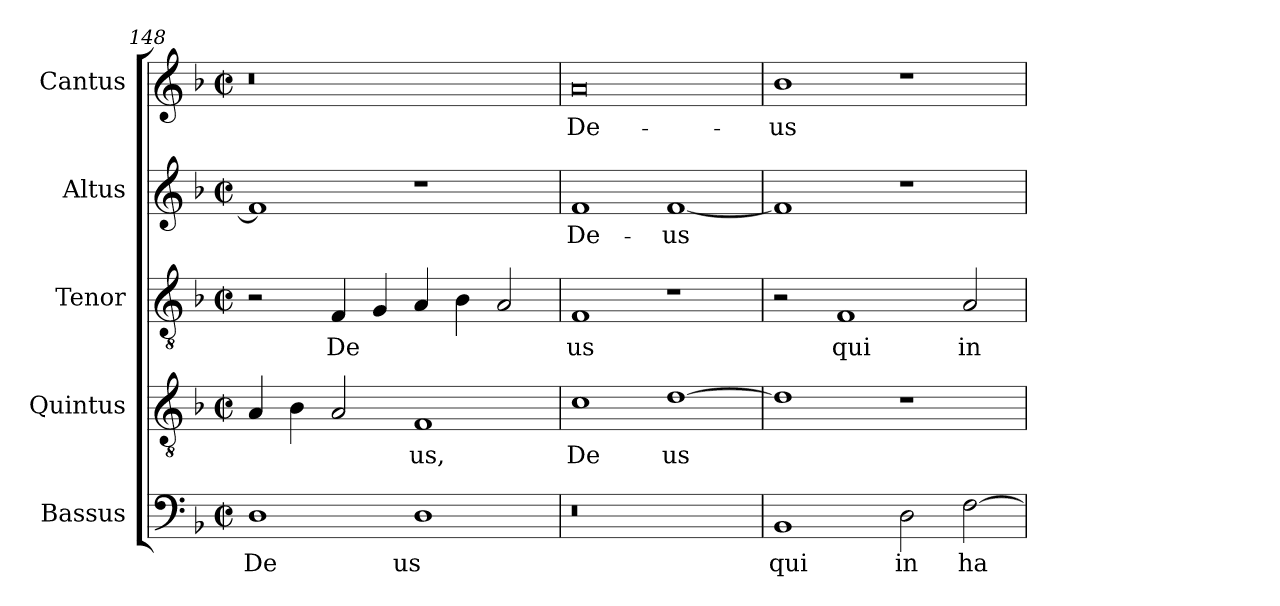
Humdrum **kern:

**kern	**text	**kern	**text	**kern	**text	**kern	**text	**kern	**text
*part5	*part5	*part4	*part4	*part3	*part3	*part2	*part2	*part1	*part1
*staff5	*staff5	*staff4	*staff4	*staff3	*staff3	*staff2	*staff2	*staff1	*staff1
*I"Bassus	*	*I"Quintus	*	*I"Tenor	*	*I"Altus	*	*I"Cantus	*
*I'Bassus	*	*I'Quintus	*	*I'Tenor	*	*I'Altus	*	*I'Cantus	*
*clefF4	*	*clefGv2	*	*clefGv2	*	*clefG2	*	*clefG2	*
*k[b-]	*	*k[b-]	*	*k[b-]	*	*k[b-]	*	*k[b-]	*
*F:	*	*F:	*	*F:	*	*F:	*	*F:	*
*M2/2	*	*M2/2	*	*M2/2	*	*M2/2	*	*M2/2	*
*met(c|)	*	*met(c|)	*	*met(c|)	*	*met(c|)	*	*met(c|)	*
=148	=148	=148	=148	=148	=148	=148	=148	=148	=148
!	!LO:LY:b:cj	!	!LO:LY:b:cj	!	!	!	!LO:LY:b:cj	!	!
1D	De	4A/	.	2r	.	1f]	.	0r	.
!	!	!	!LO:LY:b:cj	!	!	!	!	!	!
.	.	4B-\	.	.	.	.	.	.	.
!	!	!	!LO:LY:b:cj	!	!LO:LY:b:cj	!	!	!	!
.	.	2A/	.	4F/	De-	.	.	.	.
!	!	!	!	!	!LO:LY:b:cj	!	!	!	!
.	.	.	.	4G/	--	.	.	.	.
!	!LO:LY:b:cj	!	!LO:LY:b:cj	!	!LO:LY:b:cj	!	!	!	!
1D	us	1F	us,	4A/	--	1r	.	.	.
!	!	!	!	!	!LO:LY:b:cj	!	!	!	!
.	.	.	.	4B-\	--	.	.	.	.
!	!	!	!	!	!LO:LY:b:cj	!	!	!	!
.	.	.	.	2A/	--	.	.	.	.
=149	=149	=149	=149	=149	=149	=149	=149	=149	=149
!	!	!	!LO:LY:b:cj	!	!LO:LY:b:cj	!	!LO:LY:b:cj	!	!LO:LY:b:cj
0r	.	1c	De	1F	-us	1f	De-	0a	De-
!	!	!	!LO:LY:b:cj	!	!	!	!LO:LY:b:cj	!	!
.	.	[<1d	us	1r	.	[<1f	-us	.	.
!!LO:LB:g=z
=150	=150	=150	=150	=150	=150	=150	=150	=150	=150
!	!LO:LY:b:cj	!	!LO:LY:b:cj	!	!	!	!LO:LY:b:cj	!	!LO:LY:b:cj
1BB-	qui	1d]	.	2r	.	1f]	.	1b-	-us
!	!	!	!	!	!LO:LY:b:cj	!	!	!	!
.	.	.	.	1F	qui	.	.	.	.
!	!LO:LY:b:cj	!	!	!	!	!	!	!	!
2D\	in	1r	.	.	.	1r	.	1r	.
!	!LO:LY:b:cj	!	!	!	!LO:LY:b:cj	!	!	!	!
[>2F\	ha	.	.	2A/	in-	.	.	.	.
=	=	=	=	=	=	=	=	=	=
*-	*-	*-	*-	*-	*-	*-	*-	*-	*-
